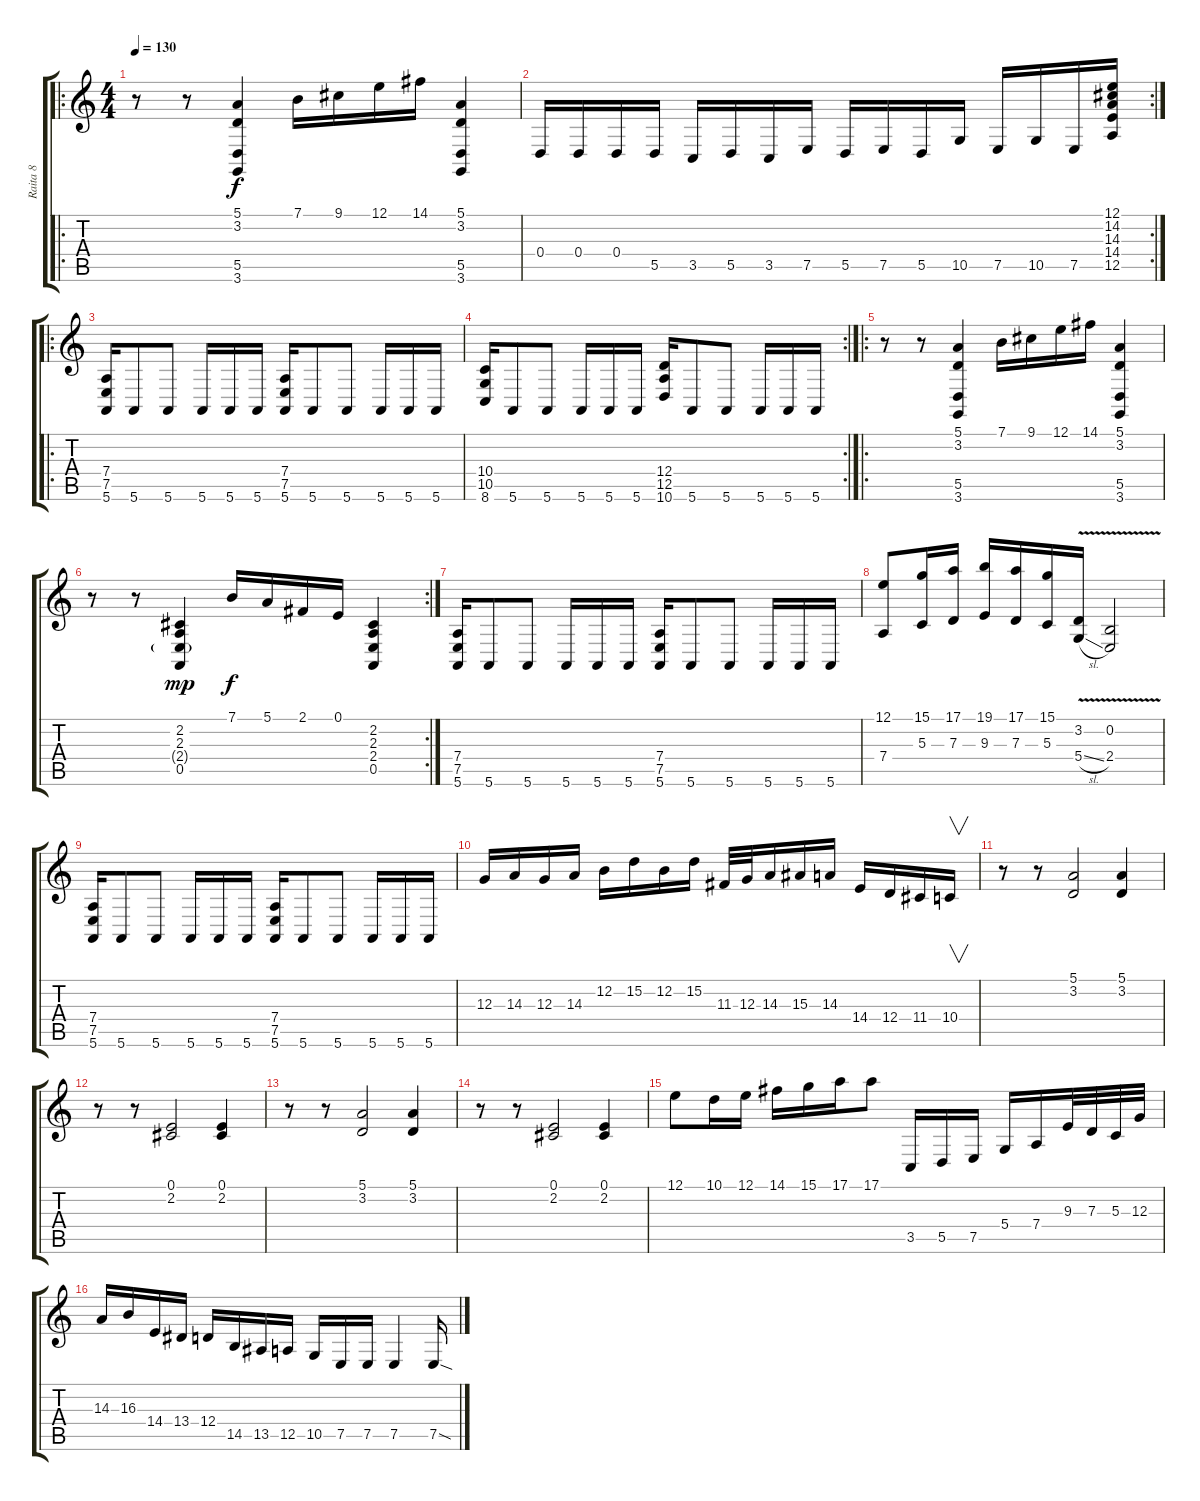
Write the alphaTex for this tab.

\track ("Raita 8" "Raita 8") {instrument acousticgrandpiano}
\staff {score tabs}
\tuning (E4 B3 G3 D3 A2 E2) {hide}
\ro
\ts (4 4)
\tempo 130
\clef g2
\ks c
r.8{dy f} r.8 (5.1 3.2 5.5 3.6).4 7.1.16 9.1.16 12.1.16 14.1.16 (5.1 3.2 5.5 3.6).4 |
\rc 2
0.4.16 0.4.16 0.4.16 5.5.16 3.5.16 5.5.16 3.5.16 7.5.16 5.5.16 7.5.16 5.5.16 10.5.16 7.5.16 10.5.16 7.5.16 (12.1 14.2 14.3 14.4 12.5).16 |
\ro
(7.4 7.5 5.6).16 5.6.8 5.6.8 5.6.16 5.6.16 5.6.16 (7.4 7.5 5.6).16 5.6.8 5.6.8 5.6.16 5.6.16 5.6.16 |
\rc 2
(10.4 10.5 8.6).16 5.6.8 5.6.8 5.6.16 5.6.16 5.6.16 (12.4 12.5 10.6).16 5.6.8 5.6.8 5.6.16 5.6.16 5.6.16 |
\ro
r.8 r.8 (5.1 3.2 5.5 3.6).4 7.1.16 9.1.16 12.1.16 14.1.16 (5.1 3.2 5.5 3.6).4 |
\rc 2
r.8 r.8 (2.2 2.3 2.4{g} 0.5).4{dy mp} 7.1.16{dy f} 5.1.16 2.1.16 0.1.16 (2.2 2.3 2.4 0.5).4 |
(7.4 7.5 5.6).16 5.6.8 5.6.8 5.6.16 5.6.16 5.6.16 (7.4 7.5 5.6).16 5.6.8 5.6.8 5.6.16 5.6.16 5.6.16 |
(12.1 7.4).8 (15.1 5.3).16 (17.1 7.3).16 (19.1 9.3).16 (17.1 7.3).16 (15.1 5.3).16 (3.2 5.4{v sl}).16 (0.2 2.4{v}).2 |
(7.4 7.5 5.6).16 5.6.8 5.6.8 5.6.16 5.6.16 5.6.16 (7.4 7.5 5.6).16 5.6.8 5.6.8 5.6.16 5.6.16 5.6.16 |
12.3.16 14.3.16 12.3.16 14.3.16 12.2.16 15.2.16 12.2.16 15.2.16 11.3.32 12.3.32 14.3.16 15.3.16 14.3.16 14.4.16 12.4.16 11.4.16 10.4.16{v} |
r.8 r.8 (5.1 3.2).2 (5.1 3.2).4 |
r.8 r.8 (0.1 2.2).2 (0.1 2.2).4 |
r.8 r.8 (5.1 3.2).2 (5.1 3.2).4 |
r.8 r.8 (0.1 2.2).2 (0.1 2.2).4 |
12.1.8 10.1.16 12.1.16 14.1.16 15.1.16 17.1.16 17.1.8 3.5.16 5.5.16 7.5.16 5.4.16 7.4.16 9.3.32 7.3.32 5.3.32 12.3.32 |
14.3.16 16.3.16 14.4.16 13.4.16 12.4.16 14.5.16 13.5.16 12.5.16 10.5.16 7.5.16 7.5.16 7.5.4 7.5{sod}.16
